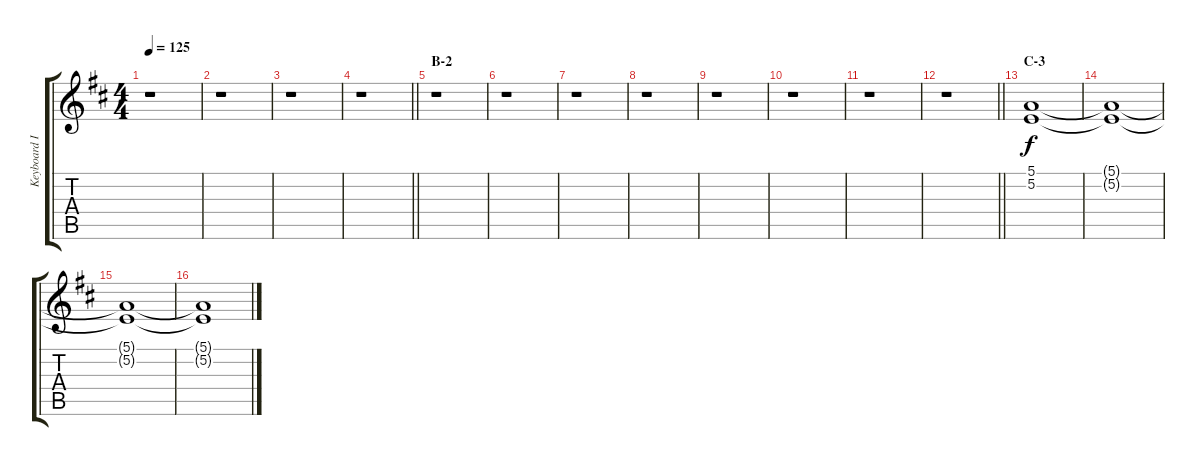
\track ("Keyboard IV" "Keyboard I") {instrument drawbarorgan}
\staff {score tabs}
\tuning (E4 B3 G3 D3 A2 E2) {hide}
\ts (4 4)
\tempo 125
\clef g2
\ks d
r.1{dy f} |
r.1 |
r.1 |
\barLineRight lightlight
r.1 |
\section ("" "B-2")
r.1 |
r.1 |
r.1 |
r.1 |
r.1 |
r.1 |
r.1 |
\barLineRight lightlight
r.1 |
\section ("" "C-3")
(5.1 5.2).1 |
(5.1{t} 5.2{t}).1 |
(5.1{t} 5.2{t}).1 |
(5.1{t} 5.2{t}).1
